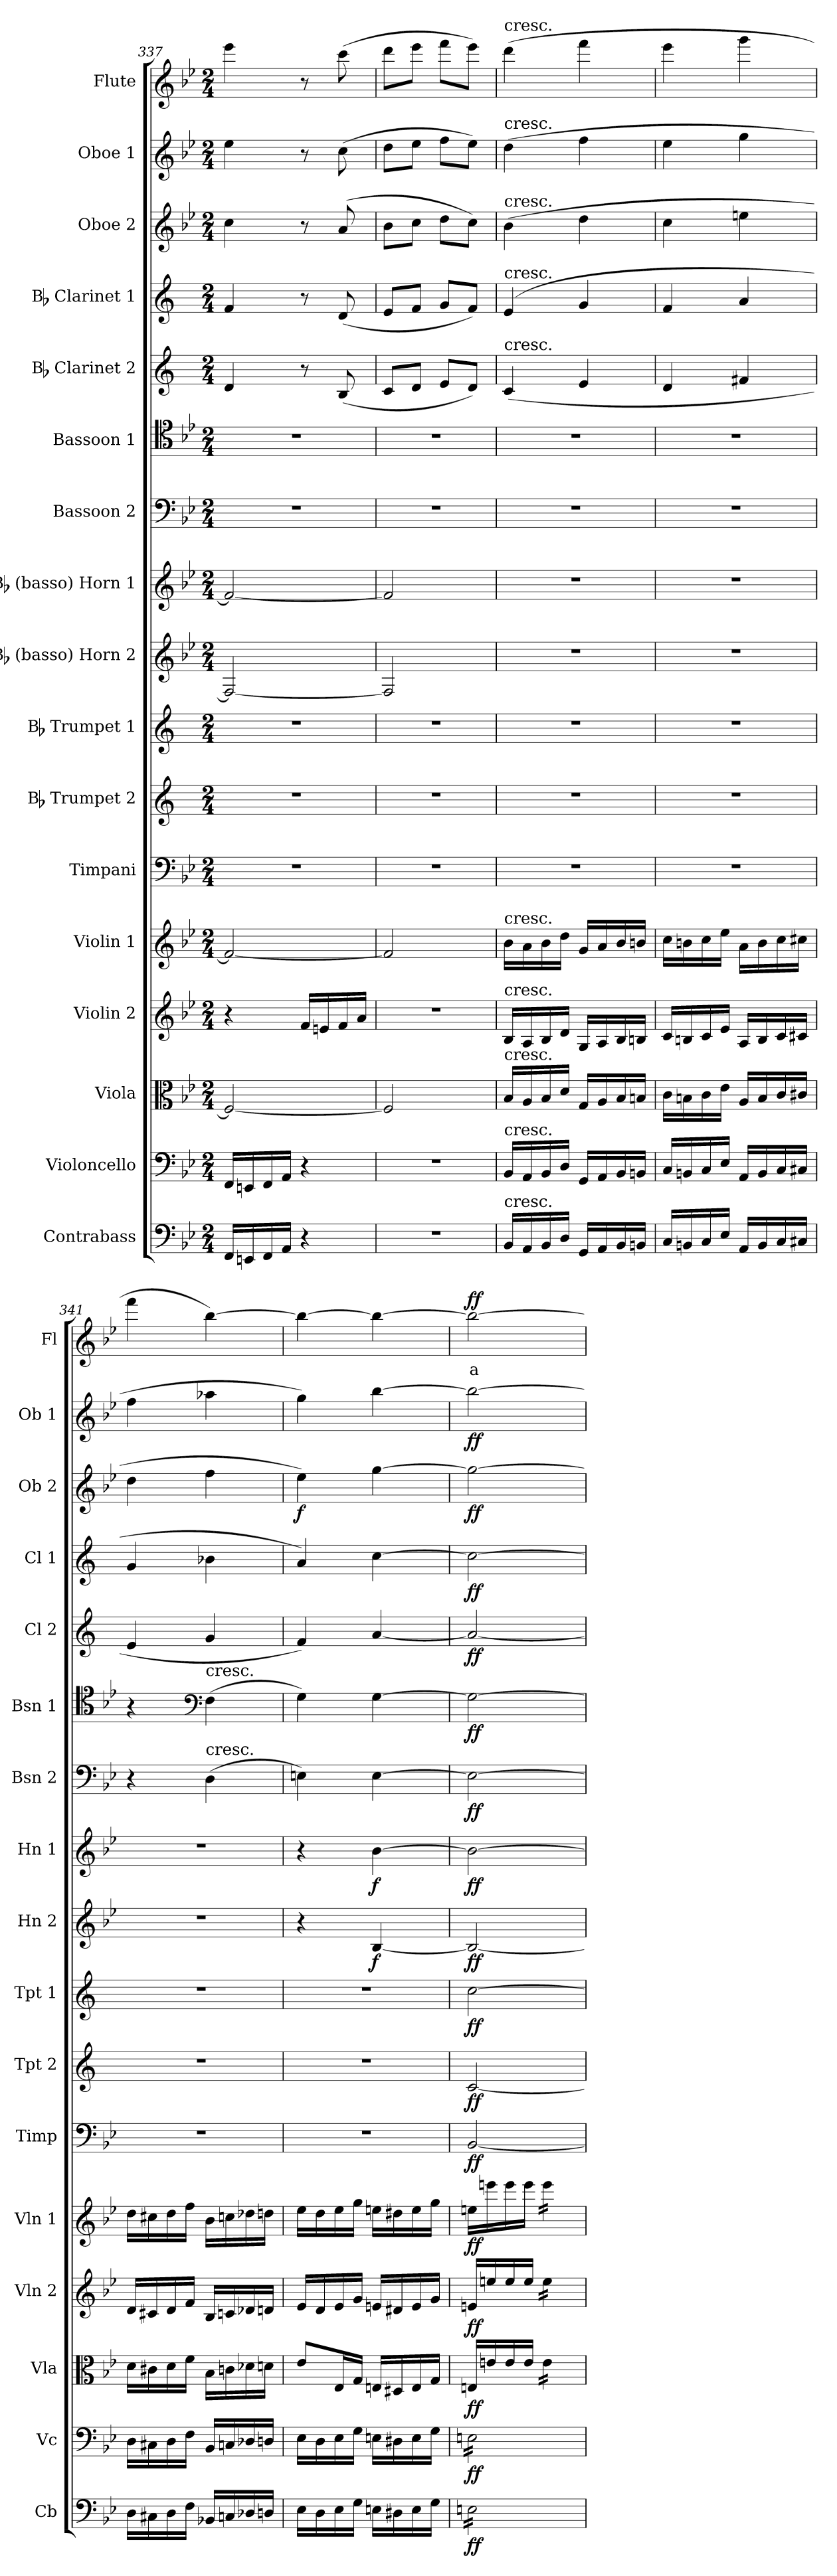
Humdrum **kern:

**kern	**dynam	**kern	**dynam	**kern	**dynam	**kern	**dynam	**kern	**dynam	**kern	**dynam	**kern	**dynam	**kern	**dynam	**kern	**dynam	**kern	**dynam	**kern	**dynam	**kern	**dynam	**kern	**dynam	**kern	**dynam	**kern	**dynam	**kern	**dynam	**kern	**text	**dynam
*part17	*part17	*part16	*part16	*part15	*part15	*part14	*part14	*part13	*part13	*part12	*part12	*part11	*part11	*part10	*part10	*part9	*part9	*part8	*part8	*part7	*part7	*part6	*part6	*part5	*part5	*part4	*part4	*part3	*part3	*part2	*part2	*part1	*part1	*part1
*staff17	*staff17	*staff16	*staff16	*staff15	*staff15	*staff14	*staff14	*staff13	*staff13	*staff12	*staff12	*staff11	*staff11	*staff10	*staff10	*staff9	*staff9	*staff8	*staff8	*staff7	*staff7	*staff6	*staff6	*staff5	*staff5	*staff4	*staff4	*staff3	*staff3	*staff2	*staff2	*staff1	*staff1	*staff1
*I"Contrabass	*	*I"Violoncello	*	*I"Viola	*	*I"Violin 2	*	*I"Violin 1	*	*I"Timpani	*	*I"Bb Trumpet 2	*	*I"Bb Trumpet 1	*	*I"Bb (basso) Horn 2	*	*I"Bb (basso) Horn 1	*	*I"Bassoon 2	*	*I"Bassoon 1	*	*I"Bb Clarinet 2	*	*I"Bb Clarinet 1	*	*I"Oboe 2	*	*I"Oboe 1	*	*I"Flute	*	*
*I'Cb	*	*I'Vc	*	*I'Vla	*	*I'Vln 2	*	*I'Vln 1	*	*I'Timp	*	*I'Tpt 2	*	*I'Tpt 1	*	*I'Hn 2	*	*I'Hn 1	*	*I'Bsn 2	*	*I'Bsn 1	*	*I'Cl 2	*	*I'Cl 1	*	*I'Ob 2	*	*I'Ob 1	*	*I'Fl	*	*
!!LO:PB:g=z
*clefF4	*	*clefF4	*	*clefC3	*	*clefG2	*	*clefG2	*	*clefF4	*	*clefG2	*	*clefG2	*	*clefG2	*	*clefG2	*	*clefF4	*	*clefC4	*	*clefG2	*	*clefG2	*	*clefG2	*	*clefG2	*	*clefG2	*	*
*ITrd7c12	*	*	*	*	*	*	*	*	*	*	*	*ITrd1c2	*	*ITrd1c2	*	*ITrd8c14	*	*ITrd8c14	*	*	*	*	*	*ITrd1c2	*	*ITrd1c2	*	*	*	*	*	*	*	*
*k[b-e-]	*	*k[b-e-]	*	*k[b-e-]	*	*k[b-e-]	*	*k[b-e-]	*	*k[b-e-]	*	*k[b-e-]	*	*k[b-e-]	*	*k[b-e-]	*	*k[b-e-]	*	*k[b-e-]	*	*k[b-e-]	*	*k[b-e-]	*	*k[b-e-]	*	*k[b-e-]	*	*k[b-e-]	*	*k[b-e-]	*	*
*M2/4	*	*M2/4	*	*M2/4	*	*M2/4	*	*M2/4	*	*M2/4	*	*M2/4	*	*M2/4	*	*M2/4	*	*M2/4	*	*M2/4	*	*M2/4	*	*M2/4	*	*M2/4	*	*M2/4	*	*M2/4	*	*M2/4	*	*
=337	=337	=337	=337	=337	=337	=337	=337	=337	=337	=337	=337	=337	=337	=337	=337	=337	=337	=337	=337	=337	=337	=337	=337	=337	=337	=337	=337	=337	=337	=337	=337	=337	=337	=337
16FFF/LL	.	16FF/LL	.	2F/_	.	4r	.	2f/_	.	2r	.	2r	.	2r	.	2FF/_	.	2F/_	.	2r	.	2r	.	4c/	.	4e-/	.	4cc\	.	4ee-\	.	4eee-\	.	.
16EEEn/	.	16EEn/	.	.	.	.	.	.	.	.	.	.	.	.	.	.	.	.	.	.	.	.	.	.	.	.	.	.	.	.	.	.	.	.
16FFF/	.	16FF/	.	.	.	.	.	.	.	.	.	.	.	.	.	.	.	.	.	.	.	.	.	.	.	.	.	.	.	.	.	.	.	.
16AAA/JJ	.	16AA/JJ	.	.	.	.	.	.	.	.	.	.	.	.	.	.	.	.	.	.	.	.	.	.	.	.	.	.	.	.	.	.	.	.
4r	.	4r	.	.	.	16f/LL	.	.	.	.	.	.	.	.	.	.	.	.	.	.	.	.	.	8r	.	8r	.	8r	.	8r	.	8r	.	.
.	.	.	.	.	.	16en/	.	.	.	.	.	.	.	.	.	.	.	.	.	.	.	.	.	.	.	.	.	.	.	.	.	.	.	.
.	.	.	.	.	.	16f/	.	.	.	.	.	.	.	.	.	.	.	.	.	.	.	.	.	(8A/	.	(8c/	.	(8a/	.	(8cc\	.	(8ccc\	.	.
.	.	.	.	.	.	16a/JJ	.	.	.	.	.	.	.	.	.	.	.	.	.	.	.	.	.	.	.	.	.	.	.	.	.	.	.	.
=338	=338	=338	=338	=338	=338	=338	=338	=338	=338	=338	=338	=338	=338	=338	=338	=338	=338	=338	=338	=338	=338	=338	=338	=338	=338	=338	=338	=338	=338	=338	=338	=338	=338	=338
2r	.	2r	.	2F/]	.	2r	.	2f/]	.	2r	.	2r	.	2r	.	2FF/]	.	2F/]	.	2r	.	2r	.	8B-/L	.	8d/L	.	8b-\L	.	8dd\L	.	8ddd\L	.	.
.	.	.	.	.	.	.	.	.	.	.	.	.	.	.	.	.	.	.	.	.	.	.	.	8c/J	.	8e-/J	.	8cc\J	.	8ee-\J	.	8eee-\J	.	.
.	.	.	.	.	.	.	.	.	.	.	.	.	.	.	.	.	.	.	.	.	.	.	.	8d/L	.	8f/L	.	8dd\L	.	8ff\L	.	8fff\L	.	.
.	.	.	.	.	.	.	.	.	.	.	.	.	.	.	.	.	.	.	.	.	.	.	.	8c/J)	.	8e-/J)	.	8cc\J)	.	8ee-\J)	.	8eee-\J)	.	.
=339	=339	=339	=339	=339	=339	=339	=339	=339	=339	=339	=339	=339	=339	=339	=339	=339	=339	=339	=339	=339	=339	=339	=339	=339	=339	=339	=339	=339	=339	=339	=339	=339	=339	=339
!	!	!	!	!	!	!	!	!	!	!	!	!	!	!	!	!	!	!	!	!	!	!	!	!	!	!	!	!	!	!	!	!LO:TX:a:t=cresc.	!	!
!	!	!	!	!	!	!	!	!	!	!	!	!	!	!	!	!	!	!	!	!	!	!	!	!	!	!	!	!	!	!LO:TX:a:t=cresc.	!	!	!	!
!	!	!	!	!	!	!	!	!	!	!	!	!	!	!	!	!	!	!	!	!	!	!	!	!	!	!	!	!LO:TX:a:t=cresc.	!	!	!	!	!	!
!	!	!	!	!	!	!	!	!	!	!	!	!	!	!	!	!	!	!	!	!	!	!	!	!	!	!LO:TX:a:t=cresc.	!	!	!	!	!	!	!	!
!	!	!	!	!	!	!	!	!	!	!	!	!	!	!	!	!	!	!	!	!	!	!	!	!LO:TX:a:t=cresc.	!	!	!	!	!	!	!	!	!	!
!	!	!	!	!	!	!	!	!LO:TX:a:t=cresc.	!	!	!	!	!	!	!	!	!	!	!	!	!	!	!	!	!	!	!	!	!	!	!	!	!	!
!	!	!	!	!	!	!LO:TX:a:t=cresc.	!	!	!	!	!	!	!	!	!	!	!	!	!	!	!	!	!	!	!	!	!	!	!	!	!	!	!	!
!	!	!	!	!LO:TX:a:t=cresc.	!	!	!	!	!	!	!	!	!	!	!	!	!	!	!	!	!	!	!	!	!	!	!	!	!	!	!	!	!	!
!	!	!LO:TX:a:t=cresc.	!	!	!	!	!	!	!	!	!	!	!	!	!	!	!	!	!	!	!	!	!	!	!	!	!	!	!	!	!	!	!	!
!LO:TX:a:t=cresc.	!	!	!	!	!	!	!	!	!	!	!	!	!	!	!	!	!	!	!	!	!	!	!	!	!	!	!	!	!	!	!	!	!	!
16BBB-/LL	.	16BB-/LL	.	16B-/LL	.	16B-/LL	.	16b-\LL	.	2r	.	2r	.	2r	.	2r	.	2r	.	2r	.	2r	.	(4B-/	.	(4d/	.	(4b-\	.	(4dd\	.	(4ddd\	.	.
16AAA/	.	16AA/	.	16A/	.	16A/	.	16a\	.	.	.	.	.	.	.	.	.	.	.	.	.	.	.	.	.	.	.	.	.	.	.	.	.	.
16BBB-/	.	16BB-/	.	16B-/	.	16B-/	.	16b-\	.	.	.	.	.	.	.	.	.	.	.	.	.	.	.	.	.	.	.	.	.	.	.	.	.	.
16DD/JJ	.	16D/JJ	.	16d/JJ	.	16d/JJ	.	16dd\JJ	.	.	.	.	.	.	.	.	.	.	.	.	.	.	.	.	.	.	.	.	.	.	.	.	.	.
16GGG/LL	.	16GG/LL	.	16G/LL	.	16G/LL	.	16g/LL	.	.	.	.	.	.	.	.	.	.	.	.	.	.	.	4d/	.	4f/	.	4dd\	.	4ff\	.	4fff\	.	.
16AAA/	.	16AA/	.	16A/	.	16A/	.	16a/	.	.	.	.	.	.	.	.	.	.	.	.	.	.	.	.	.	.	.	.	.	.	.	.	.	.
16BBB-/	.	16BB-/	.	16B-/	.	16B-/	.	16b-/	.	.	.	.	.	.	.	.	.	.	.	.	.	.	.	.	.	.	.	.	.	.	.	.	.	.
16BBBn/JJ	.	16BBn/JJ	.	16Bn/JJ	.	16Bn/JJ	.	16bn/JJ	.	.	.	.	.	.	.	.	.	.	.	.	.	.	.	.	.	.	.	.	.	.	.	.	.	.
=340	=340	=340	=340	=340	=340	=340	=340	=340	=340	=340	=340	=340	=340	=340	=340	=340	=340	=340	=340	=340	=340	=340	=340	=340	=340	=340	=340	=340	=340	=340	=340	=340	=340	=340
16CC/LL	.	16C/LL	.	16c\LL	.	16c/LL	.	16cc\LL	.	2r	.	2r	.	2r	.	2r	.	2r	.	2r	.	2r	.	4c/	.	4e-/	.	4cc\	.	4ee-\	.	4eee-\	.	.
16BBBn/	.	16BBn/	.	16Bn\	.	16Bn/	.	16bn\	.	.	.	.	.	.	.	.	.	.	.	.	.	.	.	.	.	.	.	.	.	.	.	.	.	.
16CC/	.	16C/	.	16c\	.	16c/	.	16cc\	.	.	.	.	.	.	.	.	.	.	.	.	.	.	.	.	.	.	.	.	.	.	.	.	.	.
16EE-/JJ	.	16E-/JJ	.	16e-\JJ	.	16e-/JJ	.	16ee-\JJ	.	.	.	.	.	.	.	.	.	.	.	.	.	.	.	.	.	.	.	.	.	.	.	.	.	.
16AAA/LL	.	16AA/LL	.	16A/LL	.	16A/LL	.	16a\LL	.	.	.	.	.	.	.	.	.	.	.	.	.	.	.	4en/	.	4g/	.	4een\	.	4gg\	.	4ggg\	.	.
16BBB/	.	16BB/	.	16B/	.	16B/	.	16b\	.	.	.	.	.	.	.	.	.	.	.	.	.	.	.	.	.	.	.	.	.	.	.	.	.	.
16CC/	.	16C/	.	16c/	.	16c/	.	16cc\	.	.	.	.	.	.	.	.	.	.	.	.	.	.	.	.	.	.	.	.	.	.	.	.	.	.
16CC#X/JJ	.	16C#X/JJ	.	16c#X/JJ	.	16c#X/JJ	.	16cc#X\JJ	.	.	.	.	.	.	.	.	.	.	.	.	.	.	.	.	.	.	.	.	.	.	.	.	.	.
=341	=341	=341	=341	=341	=341	=341	=341	=341	=341	=341	=341	=341	=341	=341	=341	=341	=341	=341	=341	=341	=341	=341	=341	=341	=341	=341	=341	=341	=341	=341	=341	=341	=341	=341
16DD\LL	.	16D\LL	.	16d\LL	.	16d/LL	.	16dd\LL	.	2r	.	2r	.	2r	.	2r	.	2r	.	4r	.	4r	.	4d/	.	4f/	.	4dd\	.	4ff\	.	4fff\	.	.
16CC#X\	.	16C#X\	.	16c#X\	.	16c#X/	.	16cc#X\	.	.	.	.	.	.	.	.	.	.	.	.	.	.	.	.	.	.	.	.	.	.	.	.	.	.
16DD\	.	16D\	.	16d\	.	16d/	.	16dd\	.	.	.	.	.	.	.	.	.	.	.	.	.	.	.	.	.	.	.	.	.	.	.	.	.	.
16FF\JJ	.	16F\JJ	.	16f\JJ	.	16f/JJ	.	16ff\JJ	.	.	.	.	.	.	.	.	.	.	.	.	.	.	.	.	.	.	.	.	.	.	.	.	.	.
*	*	*	*	*	*	*	*	*	*	*	*	*	*	*	*	*	*	*	*	*	*	*clefF4	*	*	*	*	*	*	*	*	*	*	*	*
!	!	!	!	!	!	!	!	!	!	!	!	!	!	!	!	!	!	!	!	!	!	!LO:TX:a:t=cresc.	!	!	!	!	!	!	!	!	!	!	!	!
!	!	!	!	!	!	!	!	!	!	!	!	!	!	!	!	!	!	!	!	!LO:TX:a:t=cresc.	!	!	!	!	!	!	!	!	!	!	!	!	!	!
16BBB-X/LL	.	16BB-/LL	.	16B-\LL	.	16B-/LL	.	16b-\LL	.	.	.	.	.	.	.	.	.	.	.	(4D\	.	(4F\	.	4f/	.	4a-X\	.	4ff\	.	4aa-X\	.	[4bb-\)	.	.
16CCn/	.	16Cn/	.	16cn\	.	16cn/	.	16ccn\	.	.	.	.	.	.	.	.	.	.	.	.	.	.	.	.	.	.	.	.	.	.	.	.	.	.
16DD-X/	.	16D-X/	.	16d-X\	.	16d-X/	.	16dd-X\	.	.	.	.	.	.	.	.	.	.	.	.	.	.	.	.	.	.	.	.	.	.	.	.	.	.
16DDn/JJ	.	16Dn/JJ	.	16dn\JJ	.	16dn/JJ	.	16ddn\JJ	.	.	.	.	.	.	.	.	.	.	.	.	.	.	.	.	.	.	.	.	.	.	.	.	.	.
=342	=342	=342	=342	=342	=342	=342	=342	=342	=342	=342	=342	=342	=342	=342	=342	=342	=342	=342	=342	=342	=342	=342	=342	=342	=342	=342	=342	=342	=342	=342	=342	=342	=342	=342
!	!	!	!	!	!	!	!	!	!	!	!	!	!	!	!	!	!	!	!	!	!	!	!	!	!	!	!	!	!LO:DY:b	!	!	!	!	!
16EE-\LL	.	16E-\LL	.	8e-/L	.	16e-/LL	.	16ee-\LL	.	2r	.	2r	.	2r	.	4r	.	4r	.	4En\)	.	4G\)	.	4e-/)	.	4g/)	.	4ee-\)	f	4gg\)	.	4bb-\_	.	.
16DD\	.	16D\	.	.	.	16d/	.	16dd\	.	.	.	.	.	.	.	.	.	.	.	.	.	.	.	.	.	.	.	.	.	.	.	.	.	.
16EE-\	.	16E-\	.	16E-/L	.	16e-/	.	16ee-\	.	.	.	.	.	.	.	.	.	.	.	.	.	.	.	.	.	.	.	.	.	.	.	.	.	.
16GG\JJ	.	16G\JJ	.	16G/JJ	.	16g/JJ	.	16gg\JJ	.	.	.	.	.	.	.	.	.	.	.	.	.	.	.	.	.	.	.	.	.	.	.	.	.	.
!	!	!	!	!	!	!	!	!	!	!	!	!	!	!	!	!	!LO:DY:b	!	!LO:DY:b	!	!	!	!	!	!	!	!	!	!	!	!	!	!	!
16EEn\LL	.	16En\LL	.	16En/LL	.	16en/LL	.	16een\LL	.	.	.	.	.	.	.	[4BB-/	f	[4B-\	f	[4E\	.	[4G\	.	[4g/	.	[4b-\	.	[4gg\	.	[4bb-\	.	4bb-\_	.	.
16DD#X\	.	16D#X\	.	16D#X/	.	16d#X/	.	16dd#X\	.	.	.	.	.	.	.	.	.	.	.	.	.	.	.	.	.	.	.	.	.	.	.	.	.	.
16EE\	.	16E\	.	16E/	.	16e/	.	16ee\	.	.	.	.	.	.	.	.	.	.	.	.	.	.	.	.	.	.	.	.	.	.	.	.	.	.
16GG\JJ	.	16G\JJ	.	16G/JJ	.	16g/JJ	.	16gg\JJ	.	.	.	.	.	.	.	.	.	.	.	.	.	.	.	.	.	.	.	.	.	.	.	.	.	.
!!LO:PB:g=z
=343	=343	=343	=343	=343	=343	=343	=343	=343	=343	=343	=343	=343	=343	=343	=343	=343	=343	=343	=343	=343	=343	=343	=343	=343	=343	=343	=343	=343	=343	=343	=343	=343	=343	=343
!	!LO:DY:b	!	!LO:DY:b	!	!LO:DY:b	!	!LO:DY:b	!	!LO:DY:b	!	!LO:DY:b	!	!LO:DY:b	!	!LO:DY:b	!	!LO:DY:b	!	!LO:DY:b	!	!LO:DY:b	!	!LO:DY:b	!	!LO:DY:b	!	!LO:DY:b	!	!LO:DY:b	!	!LO:DY:b	!	!LO:LY:b:color=#FF0000	!LO:DY:b
*tremolo	*	*	*	*	*	*	*	*	*	*	*	*	*	*	*	*	*	*	*	*	*	*	*	*	*	*	*	*	*	*	*	*	*	*
*	*	*tremolo	*	*	*	*	*	*	*	*	*	*	*	*	*	*	*	*	*	*	*	*	*	*	*	*	*	*	*	*	*	*	*	*
16EEn\LL	ff	16En\LL	ff	16En/LL	ff	16en/LL	ff	16een\LL	ff	[2BB-/	ff	[2B-/	ff	[2b-\	ff	2BB-/_	ff	2B-\_	ff	2E\_	ff	2G\_	ff	2g/_	ff	2b-\_	ff	2gg\_	ff	2bb-\_	ff	2bb-\_	a	ff
16EEn\	.	16En\	.	16en/	.	16een/	.	16eeen\	.	.	.	.	.	.	.	.	.	.	.	.	.	.	.	.	.	.	.	.	.	.	.	.	.	.
16EEn\	.	16En\	.	16e/	.	16ee/	.	16eee\	.	.	.	.	.	.	.	.	.	.	.	.	.	.	.	.	.	.	.	.	.	.	.	.	.	.
16EEn\	.	16En\	.	16e/JJ	.	16ee/JJ	.	16eee\JJ	.	.	.	.	.	.	.	.	.	.	.	.	.	.	.	.	.	.	.	.	.	.	.	.	.	.
*	*	*	*	*tremolo	*	*	*	*	*	*	*	*	*	*	*	*	*	*	*	*	*	*	*	*	*	*	*	*	*	*	*	*	*	*
*	*	*	*	*	*	*tremolo	*	*	*	*	*	*	*	*	*	*	*	*	*	*	*	*	*	*	*	*	*	*	*	*	*	*	*	*
*	*	*	*	*	*	*	*	*tremolo	*	*	*	*	*	*	*	*	*	*	*	*	*	*	*	*	*	*	*	*	*	*	*	*	*	*
16EEn\	.	16En\	.	16e\LL	.	16ee\LL	.	16eee\LL	.	.	.	.	.	.	.	.	.	.	.	.	.	.	.	.	.	.	.	.	.	.	.	.	.	.
16EEn\	.	16En\	.	16e\	.	16ee\	.	16eee\	.	.	.	.	.	.	.	.	.	.	.	.	.	.	.	.	.	.	.	.	.	.	.	.	.	.
16EEn\	.	16En\	.	16e\	.	16ee\	.	16eee\	.	.	.	.	.	.	.	.	.	.	.	.	.	.	.	.	.	.	.	.	.	.	.	.	.	.
16EEn\JJ	.	16En\JJ	.	16e\JJ	.	16ee\JJ	.	16eee\JJ	.	.	.	.	.	.	.	.	.	.	.	.	.	.	.	.	.	.	.	.	.	.	.	.	.	.
*	*	*	*	*	*	*	*	*Xtremolo	*	*	*	*	*	*	*	*	*	*	*	*	*	*	*	*	*	*	*	*	*	*	*	*	*	*
*	*	*	*	*	*	*Xtremolo	*	*	*	*	*	*	*	*	*	*	*	*	*	*	*	*	*	*	*	*	*	*	*	*	*	*	*	*
*	*	*	*	*Xtremolo	*	*	*	*	*	*	*	*	*	*	*	*	*	*	*	*	*	*	*	*	*	*	*	*	*	*	*	*	*	*
*	*	*Xtremolo	*	*	*	*	*	*	*	*	*	*	*	*	*	*	*	*	*	*	*	*	*	*	*	*	*	*	*	*	*	*	*	*
*Xtremolo	*	*	*	*	*	*	*	*	*	*	*	*	*	*	*	*	*	*	*	*	*	*	*	*	*	*	*	*	*	*	*	*	*	*
=	=	=	=	=	=	=	=	=	=	=	=	=	=	=	=	=	=	=	=	=	=	=	=	=	=	=	=	=	=	=	=	=	=	=
*-	*-	*-	*-	*-	*-	*-	*-	*-	*-	*-	*-	*-	*-	*-	*-	*-	*-	*-	*-	*-	*-	*-	*-	*-	*-	*-	*-	*-	*-	*-	*-	*-	*-	*-
